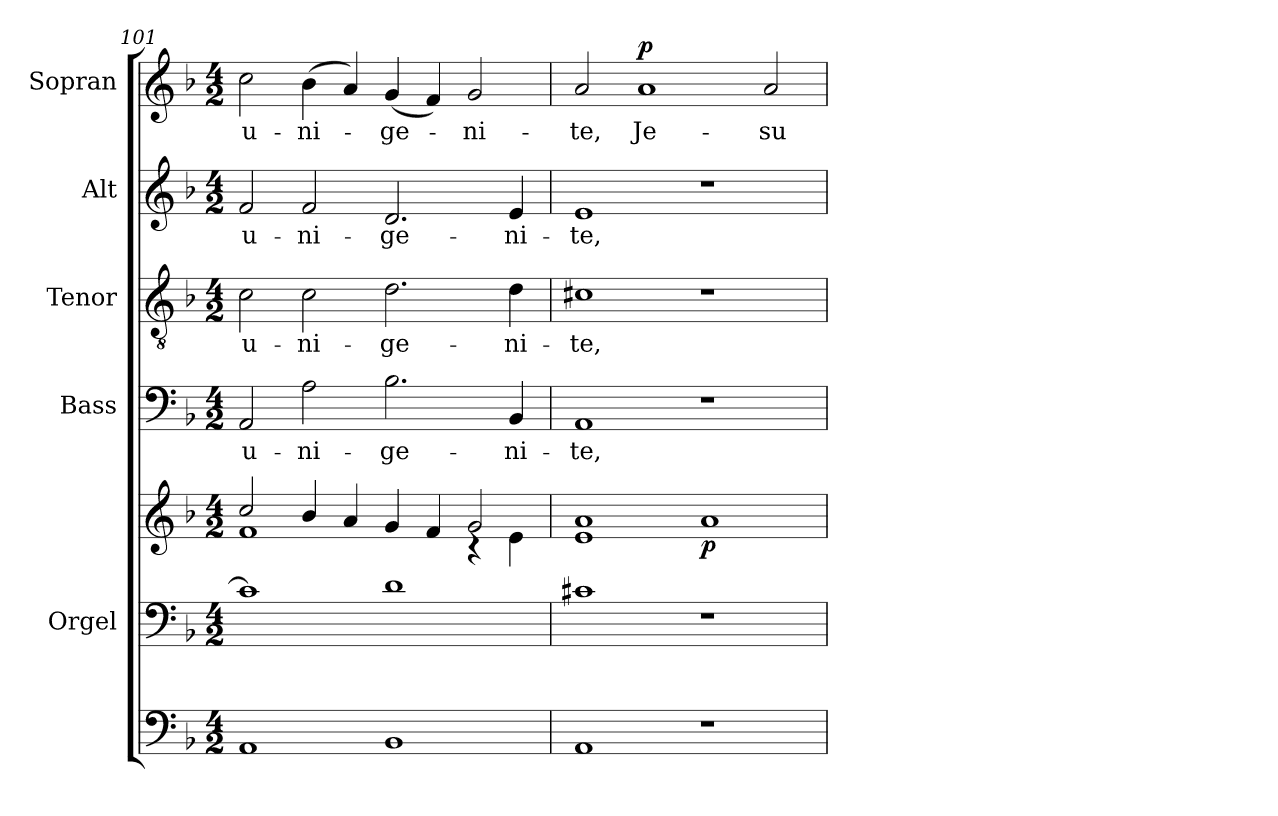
**kern	**kern	**kern	**dynam	**kern	**text	**kern	**text	**kern	**text	**kern	**text	**dynam
*part6	*part5	*part5	*part5	*part4	*part4	*part3	*part3	*part2	*part2	*part1	*part1	*part1
*staff7	*staff6	*staff5	*staff5/6	*staff4	*staff4	*staff3	*staff3	*staff2	*staff2	*staff1	*staff1	*staff1
*	*I"Orgel	*	*	*I"Bass	*	*I"Tenor	*	*I"Alt	*	*I"Sopran	*	*
*	*I'Org.	*	*	*I'B	*	*I'T	*	*I'A	*	*I'S	*	*
*clefF4	*clefF4	*clefG2	*	*clefF4	*	*clefGv2	*	*clefG2	*	*clefG2	*	*
*ITrd7c12	*	*	*	*	*	*	*	*	*	*	*	*
*k[b-]	*k[b-]	*k[b-]	*	*k[b-]	*	*k[b-]	*	*k[b-]	*	*k[b-]	*	*
*F:	*F:	*F:	*	*F:	*	*F:	*	*F:	*	*F:	*	*
*M4/2	*M4/2	*M4/2	*	*M4/2	*	*M4/2	*	*M4/2	*	*M4/2	*	*
=101	=101	=101	=101	=101	=101	=101	=101	=101	=101	=101	=101	=101
*	*	*^	*	*	*	*	*	*	*	*	*	*
!	!	!	!	!	!	!LO:LY:b	!	!LO:LY:b	!	!LO:LY:b	!	!LO:LY:b	!
1AAA	1c]	2cc/	1f	.	2AA/	u-	2c\	u-	2f/	u-	2cc\	u-	.
!	!	!	!	!	!	!LO:LY:b	!	!LO:LY:b	!	!LO:LY:b	!	!LO:LY:b	!
.	.	4b-/	.	.	2A\	-ni-	2c\	-ni-	2f/	-ni-	(>4b-\	-ni-	.
.	.	4a/	.	.	.	.	.	.	.	.	4a/)	.	.
!	!	!	!	!	!	!LO:LY:b	!	!LO:LY:b	!	!LO:LY:b	!	!LO:LY:b	!
1BBB-	1d	4g/	2ryy	.	2.B-\	-ge-	2.d\	-ge-	2.d/	-ge-	(<4g/	-ge-	.
.	.	4f/	.	.	.	.	.	.	.	.	4f/)	.	.
!	!	!	!	!	!	!	!	!	!	!	!	!LO:LY:b	!
.	.	2g/	4rc	.	.	.	.	.	.	.	2g/	-ni-	.
!	!	!	!	!	!	!LO:LY:b	!	!LO:LY:b	!	!LO:LY:b	!	!	!
.	.	.	4e\	.	4BB-/	-ni-	4d\	-ni-	4e/	-ni-	.	.	.
=102	=102	=102	=102	=102	=102	=102	=102	=102	=102	=102	=102	=102	=102
!	!	!	!	!	!	!LO:LY:b	!	!LO:LY:b	!	!LO:LY:b	!	!LO:LY:b	!
1AAA	1c#X	1a	1e	.	1AA	-te,	1c#X	-te,	1e	-te,	2a/	-te,	.
!	!	!	!	!	!	!	!	!	!	!	!	!LO:LY:b	!LO:DY:a
.	.	.	.	.	.	.	.	.	.	.	1a	Je-	p
!	!	!	!	!LO:DY:b	!	!	!	!	!	!	!	!	!
1r	1r	1a	1ryy	p	1r	.	1r	.	1r	.	.	.	.
!	!	!	!	!	!	!	!	!	!	!	!	!LO:LY:b	!
.	.	.	.	.	.	.	.	.	.	.	2a/	-su	.
*	*	*v	*v	*	*	*	*	*	*	*	*	*	*
=	=	=	=	=	=	=	=	=	=	=	=	=
*-	*-	*-	*-	*-	*-	*-	*-	*-	*-	*-	*-	*-
